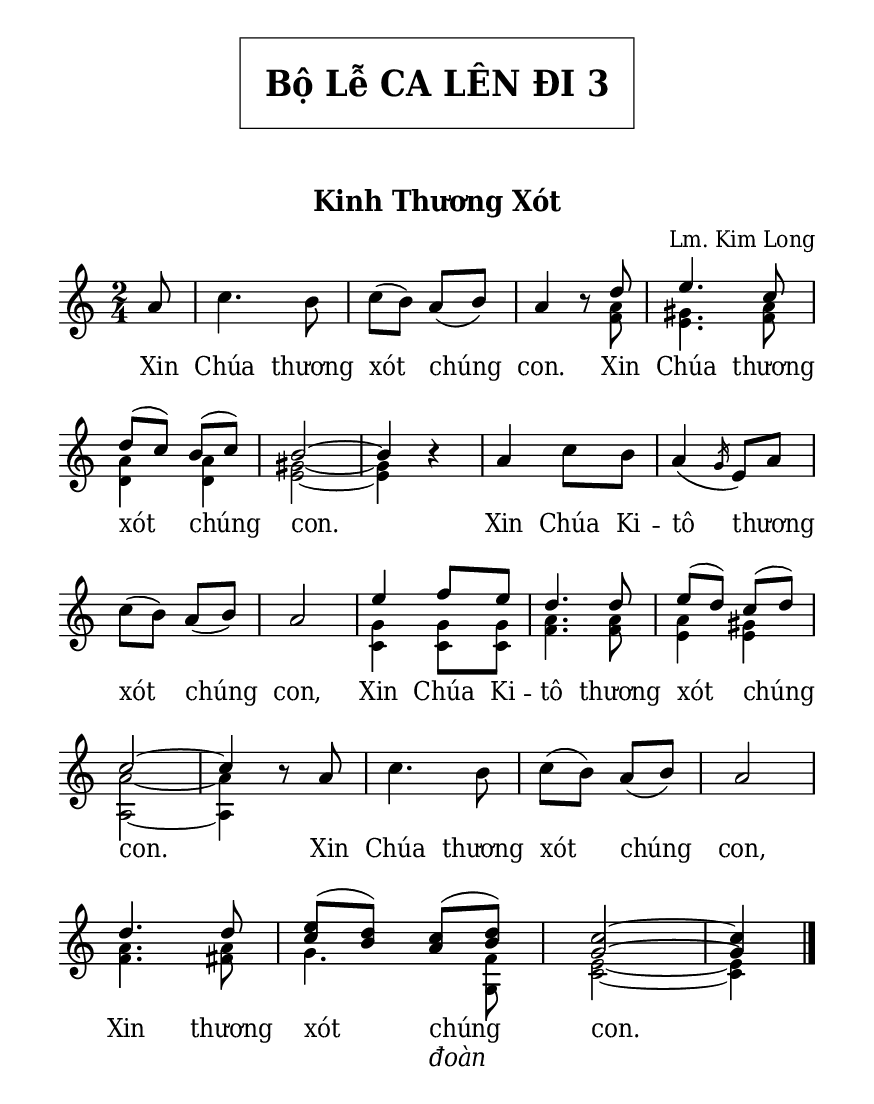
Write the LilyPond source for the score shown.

% Cài đặt chung\
\version "2.22.1"
\include "english.ly"

\header {
  title = \markup \fill-line {
    \center-column {
      \box \pad-markup #2 "Bộ Lễ CA LÊN ĐI 3"
      \null \null
    }
  }
  subtitle = \markup { \huge \bold "Kinh Thương Xót" }
  composer = "Lm. Kim Long"
  %arranger = " "
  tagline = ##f
}

% Nhạc phiên khúc
nhacPhienKhucSop = \relative c'' {
  \partial 8 a8 |
  c4. b8 |
  c (b) a (b) |
  a4 r8 d |
  e4. c8 |
  d (c) b (c) |
  b2 ~ |
  b4 r |
  a4 c8 b |
  a4 ( \slashedGrace { g16 ( } e8) ) a |
  c (b) a (b) |
  a2 |
  e'4 f8 e |
  d4. d8 |
  e (d) c (d) |
  c2 ~ |
  c4 r8 a |
  c4. b8 |
  c (b) a (b) |
  a2 |
  d4. d8 |
  <e c>8 (<d b>) <c a> (<d b>) |
  <c g>2 ~ |
  <c g>4 \bar "|."
}

nhacPhienKhucAlto = \relative c'' {
  a8 |
  c4. b8 |
  c (b) a (b) |
  a4 r8 <a f> |
  <gs e>4. <a f>8 |
  <a d,>4 <a d,> |
  <gs e>2 ~ |
  <gs e>4 r |
  a4 c8 b |
  a4 ( \slashedGrace { g16 ( } e8) ) a |
  c (b) a (b) |
  a2 |
  <g c,>4 <g c,>8 <g c,> |
  <a f>4. <a f>8 |
  <a e>4 <gs e> |
  <a a,>2 ~ |
  <a a,>4 r8 a |
  c4. b8 |
  c (b) a (b) |
  a2 |
  <a f>4. <a fs>8 |
  g4. <f g,>8 |
  <e c>2 ~ |
  <e c>4
}

% Lời phiên khúc
loiPhienKhucSop = \lyrics {
  Xin Chúa thương xót chúng con.
  Xin Chúa thương xót chúng con.
  Xin Chúa Ki -- tô thương xót chúng con,
  Xin Chúa Ki -- tô thương xót chúng con.
  Xin Chúa thương xót chúng con,
  Xin thương xót
  <<
    { chúng }
    \new Lyrics {
	    \set associatedVoice = "beBas"
	    \override Lyrics.LyricText.font-shape = #'italic
	    \once \override LyricText.self-alignment-X = #LEFT
	    đoàn
	  }
  >>
  con.
}

% Dàn trang
\paper {
  #(set-paper-size "a5")
  top-margin = 10\mm
  bottom-margin = 10\mm
  left-margin = 10\mm
  right-margin = 10\mm
  indent = #0
  #(define fonts
	 (make-pango-font-tree "Deja Vu Serif Condensed"
	 		       "Deja Vu Serif Condensed"
			       "Deja Vu Serif Condensed"
			       (/ 20 20)))
  print-page-number = ##f
  system-system-spacing = #'((basic-distance . 0.1) (padding . 3))
  page-count = #1
}

TongNhip = {
  \key c \major \time 2/4
  \set Timing.beamExceptions = #'()
  \set Timing.baseMoment = #(ly:make-moment 1/4)
}

% Đổi kích thước nốt cho bè phụ
notBePhu =
#(define-music-function (font-size music) (number? ly:music?)
   (for-some-music
     (lambda (m)
       (if (music-is-of-type? m 'rhythmic-event)
           (begin
             (set! (ly:music-property m 'tweaks)
                   (cons `(font-size . ,font-size)
                         (ly:music-property m 'tweaks)))
             #t)
           #f))
     music)
   music)

\score {
  \new ChoirStaff <<
    \new Staff \with {
        \consists "Merge_rests_engraver"
        printPartCombineTexts = ##f
      }
      <<
      \new Voice \TongNhip \partCombine 
        \nhacPhienKhucSop
        \notBePhu -1 { \nhacPhienKhucAlto }
      \new NullVoice = beSop \nhacPhienKhucSop
      \new Lyrics \lyricsto beSop \loiPhienKhucSop
      >>
  >>
  \layout {
    \override Lyrics.LyricSpace.minimum-distance = #1.5
    \override LyricHyphen.minimum-distance = #1.5
    \override Score.BarNumber.break-visibility = ##(#f #f #f)
    \override Score.SpacingSpanner.uniform-stretching = ##t
  } 
}
